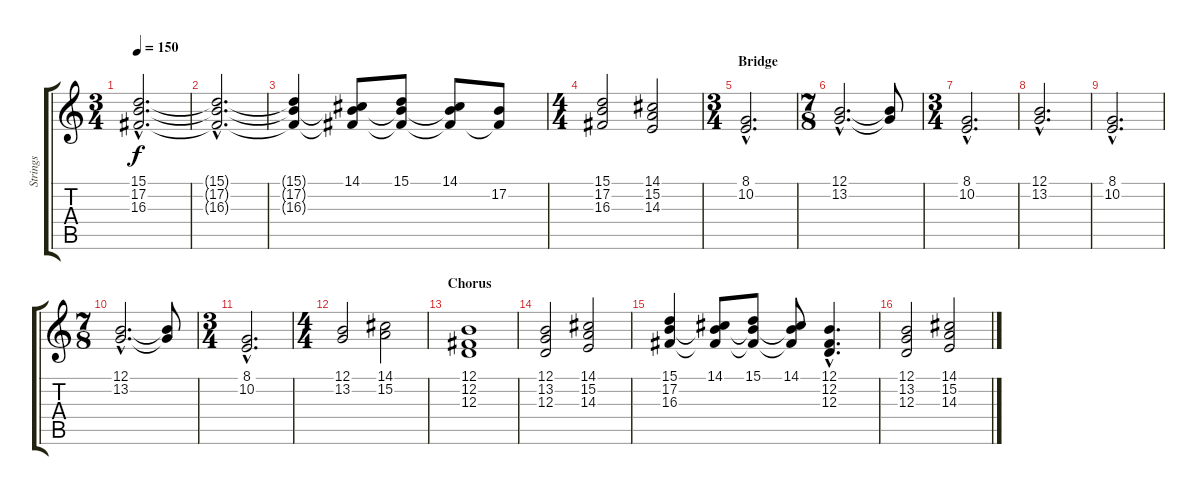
\track ("Strings" "Strings") {instrument stringensemble1}
\staff {score tabs}
\tuning (B3 Gb3 D3 A2 E2 B1) {hide}
\ts (3 4)
\tempo 150
\clef g2
\ks c
(15.1{hac} 17.2{hac} 16.3{hac}).2{d dy f} |
(15.1{hac t} 17.2{hac t} 16.3{hac t}).2{d} |
(15.1{t} 17.2{t} 16.3{t}).4 (14.1 17.2{t} 16.3{t}).8 (15.1 17.2{t} 16.3{t}).8 (14.1 17.2{t} 16.3{t}).8 (17.2 16.3{t}).8 |
\ts (4 4)
(15.1 17.2 16.3).2 (14.1 15.2 14.3).2 |
\ts (3 4)
\section ("" "Bridge")
(8.1{hac} 10.2{hac}).2{d} |
\ts (7 8)
(12.1{hac} 13.2{hac}).2{d} (12.1{t} 13.2{t}).8 |
\ts (3 4)
(8.1{hac} 10.2{hac}).2{d} |
(12.1{hac} 13.2{hac}).2{d} |
(8.1{hac} 10.2{hac}).2{d} |
\ts (7 8)
(12.1{hac} 13.2{hac}).2{d} (12.1{t} 13.2{t}).8 |
\ts (3 4)
(8.1{hac} 10.2{hac}).2{d} |
\ts (4 4)
(12.1 13.2).2 (14.1 15.2).2 |
\section ("" "Chorus")
(12.1 12.2 12.3).1 |
(12.1 13.2 12.3).2 (14.1 15.2 14.3).2 |
(15.1 17.2 16.3).4 (14.1 17.2{t} 16.3{t}).8 (15.1 17.2{t} 16.3{t}).8 (14.1 17.2{t} 16.3{t}).8 (12.1{hac} 12.2{hac} 12.3{hac}).4{d} |
(12.1 13.2 12.3).2 (14.1 15.2 14.3).2
